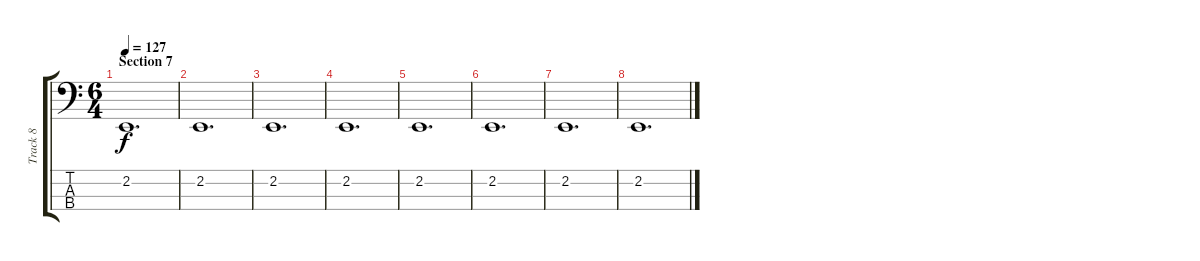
\track ("Track 8" "Track 8") {instrument pad4choir}
\staff {score tabs}
\tuning (G2 D2 A1 E1) {hide}
\ts (6 4)
\section ("" "Section 7")
\tempo 127
\clef f4
\ks c
2.2.1{d dy f} |
2.2.1{d} |
2.2.1{d} |
2.2.1{d} |
2.2.1{d} |
2.2.1{d} |
2.2.1{d} |
2.2.1{d}
